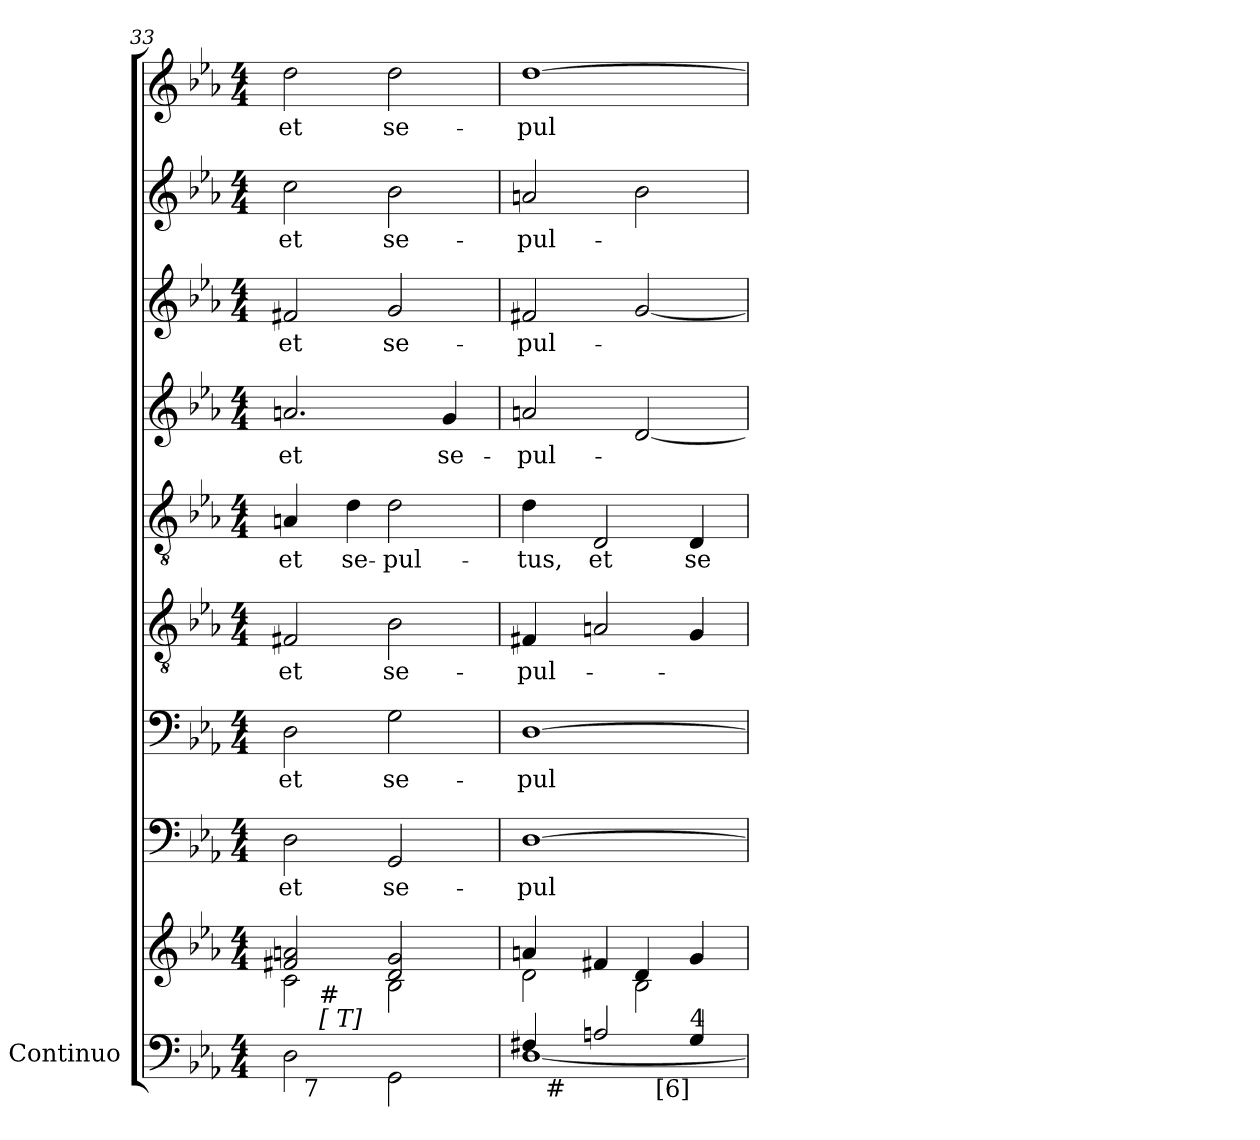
**kern	**kern	**kern	**text	**kern	**text	**kern	**text	**kern	**text	**kern	**text	**kern	**text	**kern	**text	**kern	**text
*part9	*part9	*part8	*part8	*part7	*part7	*part6	*part6	*part5	*part5	*part4	*part4	*part3	*part3	*part2	*part2	*part1	*part1
*staff10	*staff9	*staff8	*staff8	*staff7	*staff7	*staff6	*staff6	*staff5	*staff5	*staff4	*staff4	*staff3	*staff3	*staff2	*staff2	*staff1	*staff1
*I"Continuo	*	*	*	*	*	*	*	*	*	*	*	*	*	*	*	*	*
*clefF4	*clefG2	*clefF4	*	*clefF4	*	*clefGv2	*	*clefGv2	*	*clefG2	*	*clefG2	*	*clefG2	*	*clefG2	*
*k[b-e-a-]	*k[b-e-a-]	*k[b-e-a-]	*	*k[b-e-a-]	*	*k[b-e-a-]	*	*k[b-e-a-]	*	*k[b-e-a-]	*	*k[b-e-a-]	*	*k[b-e-a-]	*	*k[b-e-a-]	*
*c:	*c:	*c:	*	*c:	*	*c:	*	*c:	*	*c:	*	*c:	*	*c:	*	*c:	*
*M4/4	*M4/4	*M4/4	*	*M4/4	*	*M4/4	*	*M4/4	*	*M4/4	*	*M4/4	*	*M4/4	*	*M4/4	*
=33	=33	=33	=33	=33	=33	=33	=33	=33	=33	=33	=33	=33	=33	=33	=33	=33	=33
*^	*^	*	*	*	*	*	*	*	*	*	*	*	*	*	*	*	*
!	!	!	!	!	!LO:LY:b:color=#000000	!	!	!	!	!	!	!	!	!	!	!	!	!	!
!	!	!	!	!	!	!	!LO:LY:b:color=#000000	!	!	!	!	!	!	!	!	!	!	!	!
!	!	!	!	!	!	!	!	!	!LO:LY:b:color=#000000	!	!	!	!	!	!	!	!	!	!
!	!	!	!	!	!	!	!	!	!	!	!LO:LY:b:color=#000000	!	!	!	!	!	!	!	!
!	!	!	!	!	!	!	!	!	!	!	!	!	!LO:LY:b:color=#000000	!	!	!	!	!	!
!	!	!	!	!	!	!	!	!	!	!	!	!	!	!	!LO:LY:b:color=#000000	!	!	!	!
!	!	!	!	!	!	!	!	!	!	!	!	!	!	!	!	!	!LO:LY:b:color=#000000	!	!
!	!	!	!	!	!	!	!	!	!	!	!	!	!	!	!	!	!	!	!LO:LY:b:color=#000000
*	*^	*	*	*	*	*	*	*	*	*	*	*	*	*	*	*	*	*	*
1ryy	2Di\	16ryy	2f#Xi/ 2ani	2ci\	2Di\	et	2Di\	et	2F#Xi/	et	4Ani/	et	2.ani/	et	2f#Xi/	et	2cci\	et	2ddi\	et
.	.	32...ryy	.	.	.	.	.	.	.	.	.	.	.	.	.	.	.	.	.	.
!	!	!LO:TX:b:rj:t=7	!	!	!	!	!	!	!	!	!	!	!	!	!	!	!	!	!	!
!	!	!LO:TX:t=[ T]	!	!	!	!	!	!	!	!	!	!	!	!	!	!	!	!	!	!
!	!	!LO:TX:t=#	!	!	!	!	!	!	!	!	!	!	!	!	!	!	!	!	!	!
.	.	2ryy	.	.	.	.	.	.	.	.	.	.	.	.	.	.	.	.	.	.
!	!	!	!	!	!	!	!	!	!	!	!	!LO:LY:b:color=#000000	!	!	!	!	!	!	!	!
.	.	.	.	.	.	.	.	.	.	.	4di\	se-	.	.	.	.	.	.	.	.
!	!	!	!	!	!	!LO:LY:b:color=#000000	!	!	!	!	!	!	!	!	!	!	!	!	!	!
!	!	!	!	!	!	!	!	!LO:LY:b:color=#000000	!	!	!	!	!	!	!	!	!	!	!	!
!	!	!	!	!	!	!	!	!	!	!LO:LY:b:color=#000000	!	!	!	!	!	!	!	!	!	!
!	!	!	!	!	!	!	!	!	!	!	!	!LO:LY:b:color=#000000	!	!	!	!	!	!	!	!
!	!	!	!	!	!	!	!	!	!	!	!	!	!	!	!	!LO:LY:b:color=#000000	!	!	!	!
!	!	!	!	!	!	!	!	!	!	!	!	!	!	!	!	!	!	!LO:LY:b:color=#000000	!	!
!	!	!	!	!	!	!	!	!	!	!	!	!	!	!	!	!	!	!	!	!LO:LY:b:color=#000000
.	2GGi\	.	2di/ 2gi	2B-i\	2GGi/	se-	2Gi\	se-	2B-i\	se-	2di\	-pul-	.	.	2gi/	se-	2b-i\	se-	2ddi\	se-
.	.	4ryy	.	.	.	.	.	.	.	.	.	.	.	.	.	.	.	.	.	.
!	!	!	!	!	!	!	!	!	!	!	!	!	!	!LO:LY:b:color=#000000	!	!	!	!	!	!
.	.	.	.	.	.	.	.	.	.	.	.	.	4gi/	se-	.	.	.	.	.	.
.	.	8ryy	.	.	.	.	.	.	.	.	.	.	.	.	.	.	.	.	.	.
.	.	256ryy	.	.	.	.	.	.	.	.	.	.	.	.	.	.	.	.	.	.
=34	=34	=34	=34	=34	=34	=34	=34	=34	=34	=34	=34	=34	=34	=34	=34	=34	=34	=34	=34	=34
!	!	!	!	!	!	!LO:LY:b:color=#000000	!	!	!	!	!	!	!	!	!	!	!	!	!	!
!	!	!	!	!	!	!	!	!LO:LY:b:color=#000000	!	!	!	!	!	!	!	!	!	!	!	!
!	!	!	!	!	!	!	!	!	!	!LO:LY:b:color=#000000	!	!	!	!	!	!	!	!	!	!
!	!	!	!	!	!	!	!	!	!	!	!	!LO:LY:b:color=#000000	!	!	!	!	!	!	!	!
!	!	!	!	!	!	!	!	!	!	!	!	!	!	!LO:LY:b:color=#000000	!	!	!	!	!	!
!	!	!	!	!	!	!	!	!	!	!	!	!	!	!	!	!LO:LY:b:color=#000000	!	!	!	!
!	!	!	!	!	!	!	!	!	!	!	!	!	!	!	!	!	!	!LO:LY:b:color=#000000	!	!
!	!	!	!	!	!	!	!	!	!	!	!	!	!	!	!	!	!	!	!	!LO:LY:b:color=#000000
4F#Xi/	[1Di	16ryy	4ani/	2di\	[1Di	-pul-	[1Di	-pul-	4F#Xi/	-pul-	4di\	-tus,	2ani/	-pul-	2f#Xi/	-pul-	2ani/	-pul-	[1ddi	-pul-
.	.	32ryy	.	.	.	.	.	.	.	.	.	.	.	.	.	.	.	.	.	.
.	.	64ryy	.	.	.	.	.	.	.	.	.	.	.	.	.	.	.	.	.	.
.	.	128ryy	.	.	.	.	.	.	.	.	.	.	.	.	.	.	.	.	.	.
.	.	1024ryy	.	.	.	.	.	.	.	.	.	.	.	.	.	.	.	.	.	.
!	!	!LO:TX:b:rj:t=#	!	!	!	!	!	!	!	!	!	!	!	!	!	!	!	!	!	!
.	.	2ryy	.	.	.	.	.	.	.	.	.	.	.	.	.	.	.	.	.	.
!	!	!	!	!	!	!	!	!	!	!	!	!LO:LY:b:color=#000000	!	!	!	!	!	!	!	!
2Ani/	.	.	4f#Xi/	.	.	.	.	.	2Ani/	.	2Di/	et	.	.	.	.	.	.	.	.
.	.	.	4di/	2B-i\	.	.	.	.	.	.	.	.	[2di/	.	[2gi/	.	2b-i\	.	.	.
.	.	4ryy	.	.	.	.	.	.	.	.	.	.	.	.	.	.	.	.	.	.
!LO:TX:b:rj:t=[6]	!	!	!	!	!	!	!	!	!	!	!	!	!	!	!	!	!	!	!	!
!LO:TX:t=4	!	!	!	!	!	!	!	!	!	!	!	!	!	!	!	!	!	!	!	!
!	!	!	!	!	!	!	!	!	!	!	!	!LO:LY:b:color=#000000	!	!	!	!	!	!	!	!
4Gi/	.	.	4gi/	.	.	.	.	.	4Gi/	.	4Di/	se-	.	.	.	.	.	.	.	.
.	.	8ryy	.	.	.	.	.	.	.	.	.	.	.	.	.	.	.	.	.	.
.	.	256..ryy	.	.	.	.	.	.	.	.	.	.	.	.	.	.	.	.	.	.
*v	*v	*v	*	*	*	*	*	*	*	*	*	*	*	*	*	*	*	*	*	*
*	*v	*v	*	*	*	*	*	*	*	*	*	*	*	*	*	*	*	*
=	=	=	=	=	=	=	=	=	=	=	=	=	=	=	=	=	=
*-	*-	*-	*-	*-	*-	*-	*-	*-	*-	*-	*-	*-	*-	*-	*-	*-	*-
